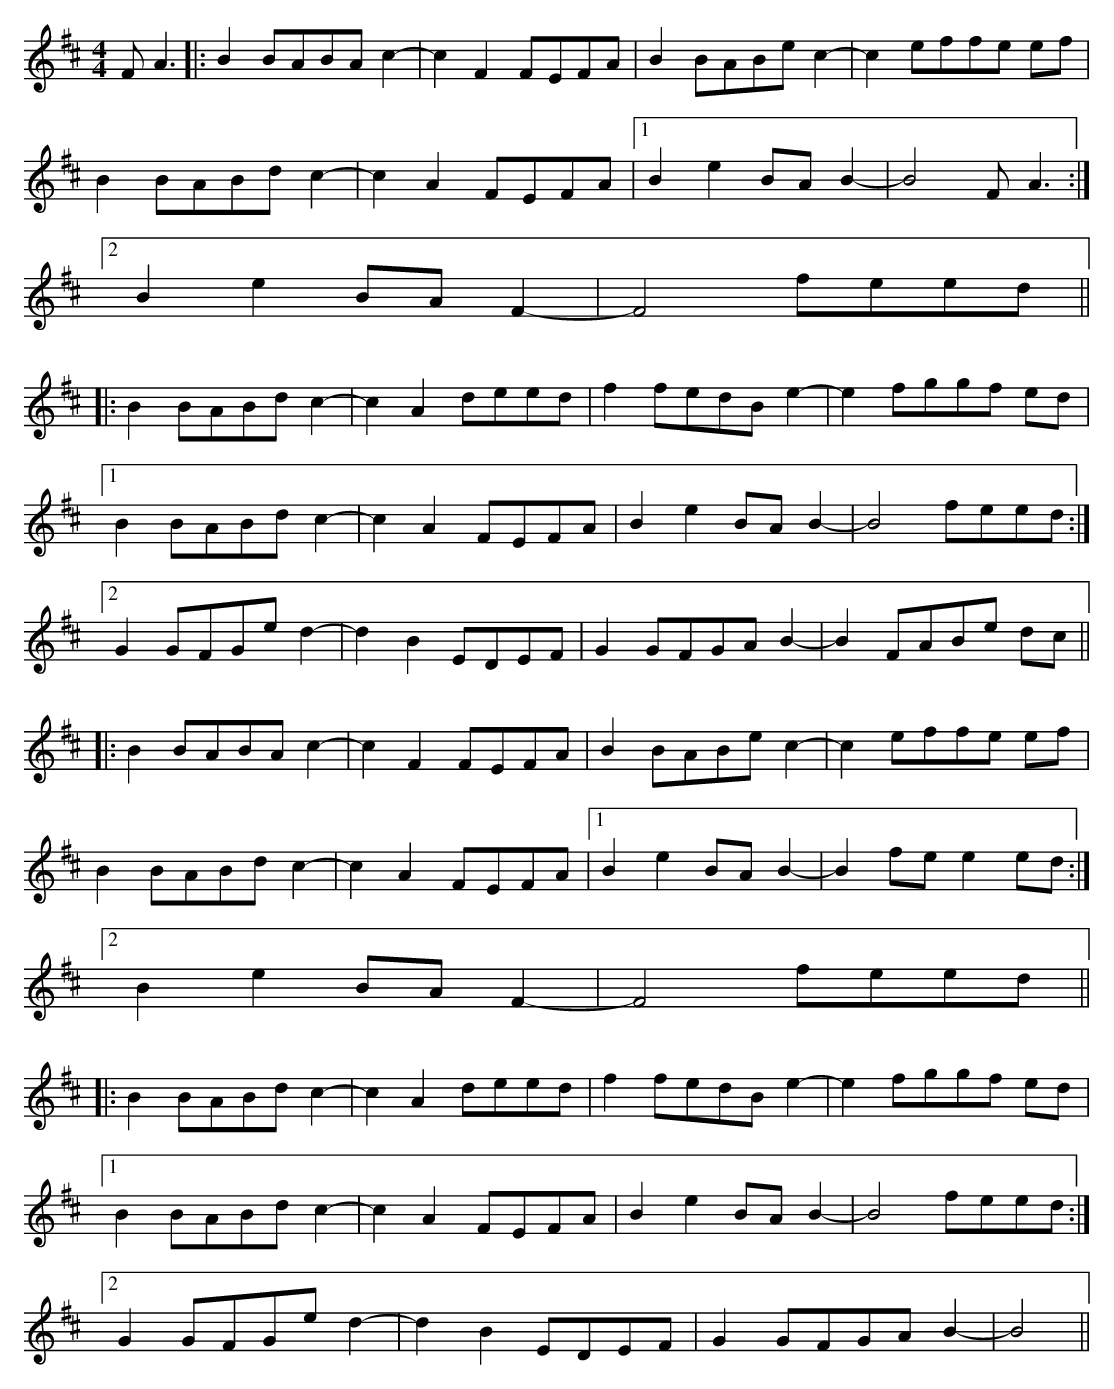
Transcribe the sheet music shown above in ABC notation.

X:1
M:4/4
K:Bmin
F A3|:B2 BABA c2-|c2 F2 FEFA|B2 BABe c2-|c2 effe ef|
B2 BABd c2-|c2 A2 FEFA|1 B2 e2 BA B2-|B4 F A3:|
[2 B2 e2 BA F2-|F4 feed||
|:B2 BABd c2-|c2 A2 deed|f2 fedB e2-|e2 fggf ed|
[1 B2 BABd c2-|c2 A2 FEFA|B2 e2 BA B2-|B4 feed:|
[2 G2 GFGe d2-|d2 B2 EDEF|G2 GFGA B2-|B2 FABe dc||
|:B2 BABA c2-|c2 F2 FEFA|B2 BABe c2-|c2 effe ef|
B2 BABd c2-|c2 A2 FEFA|1 B2 e2 BA B2-|B2 fe e2 ed:|
[2 B2 e2 BA F2-|F4 feed||
|:B2 BABd c2-|c2 A2 deed|f2 fedB e2-|e2 fggf ed|
[1 B2 BABd c2-|c2 A2 FEFA|B2 e2 BA B2-|B4 feed:|
[2 G2 GFGe d2-|d2 B2 EDEF|G2 GFGA B2-|B4||
